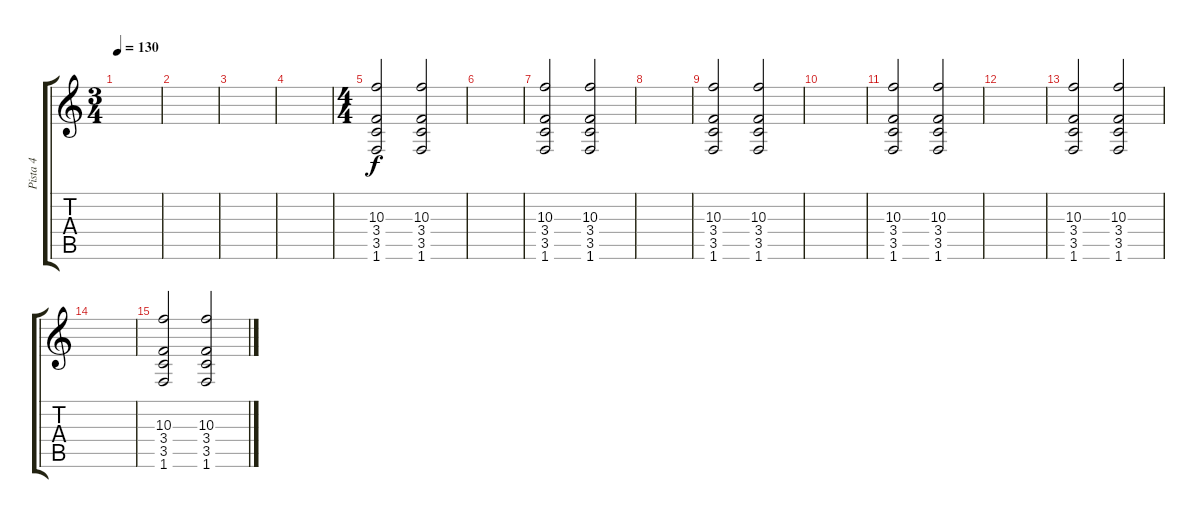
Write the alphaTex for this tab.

\track ("Pista 4" "Pista 4") {instrument distortionguitar}
\staff {score tabs}
\tuning (E4 B3 G3 D3 A2 E2) {hide}
\ts (3 4)
\tempo 130
\clef g2
\ks c
|
|
|
|
\ts (4 4)
(10.3 3.4 3.5 1.6).2 (10.3 3.4 3.5 1.6).2 |
|
(10.3 3.4 3.5 1.6).2 (10.3 3.4 3.5 1.6).2 |
|
(10.3 3.4 3.5 1.6).2 (10.3 3.4 3.5 1.6).2 |
|
(10.3 3.4 3.5 1.6).2 (10.3 3.4 3.5 1.6).2 |
|
(10.3 3.4 3.5 1.6).2 (10.3 3.4 3.5 1.6).2 |
|
(10.3 3.4 3.5 1.6).2 (10.3 3.4 3.5 1.6).2
